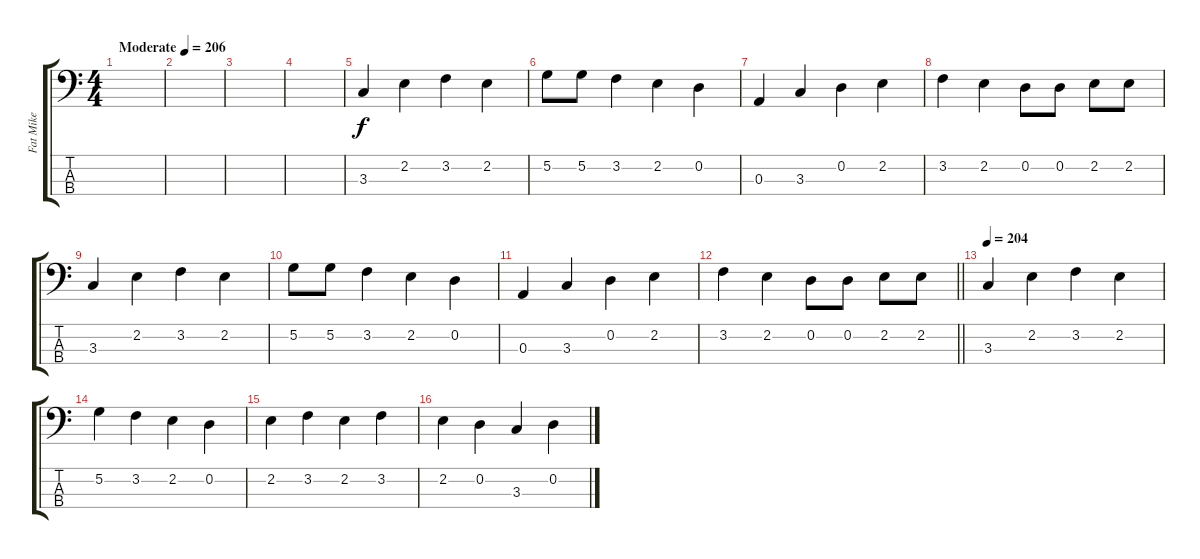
\track ("Fat Mike" "Fat Mike") {instrument electricbasspick}
\staff {score tabs}
\tuning (G2 D2 A1 E1) {hide}
\ts (4 4)
\tempo (206 "Moderate")
\clef f4
\ks c
|
|
|
|
3.3.4 2.2.4 3.2.4 2.2.4 |
5.2.8 5.2.8 3.2.4 2.2.4 0.2.4 |
0.3.4 3.3.4 0.2.4 2.2.4 |
3.2.4 2.2.4 0.2.8 0.2.8 2.2.8 2.2.8 |
3.3.4 2.2.4 3.2.4 2.2.4 |
5.2.8 5.2.8 3.2.4 2.2.4 0.2.4 |
0.3.4 3.3.4 0.2.4 2.2.4 |
\barLineRight lightlight
3.2.4 2.2.4 0.2.8 0.2.8 2.2.8 2.2.8 |
\section ("" "")
\tempo 204
3.3.4 2.2.4 3.2.4 2.2.4 |
5.2.4 3.2.4 2.2.4 0.2.4 |
2.2.4 3.2.4 2.2.4 3.2.4 |
2.2.4 0.2.4 3.3.4 0.2.4
